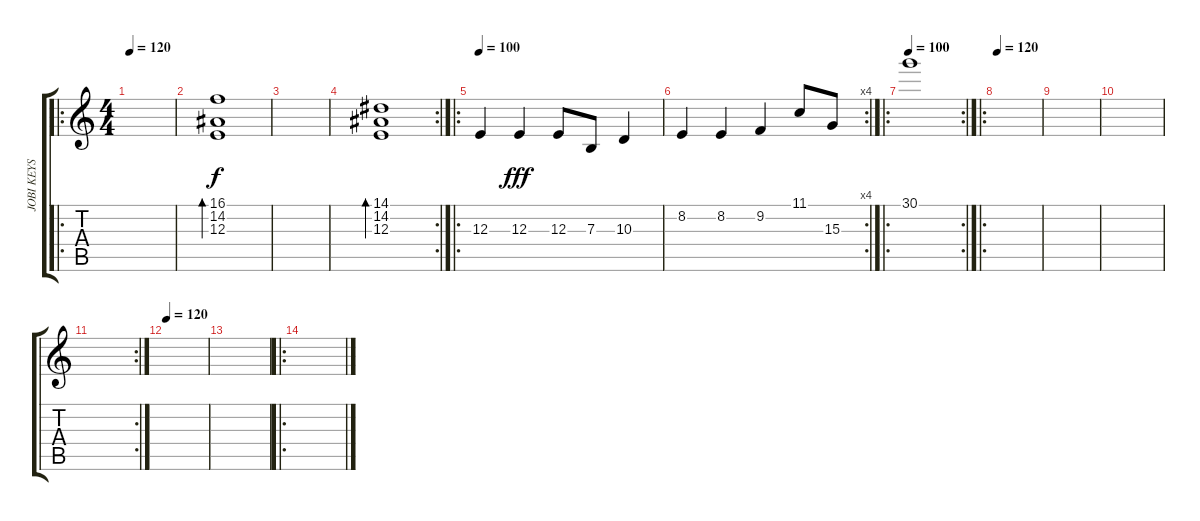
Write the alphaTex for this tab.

\track ("JOBI KEYS" "JOBI KEYS") {instrument orchestralharp}
\staff {score tabs}
\tuning (Db4 Ab3 E3 B2 Gb2 B1) {hide}
\ro
\ts (4 4)
\tempo 120
\tempo 60
\tempo 120
\clef g2
\ks c
|
(16.1 14.2 12.3).1{bd 480} |
|
\rc 2
(14.1 14.2 12.3).1{bd 480} |
\ro
\tempo 100
12.3.4{instrument electricgrandpiano} 12.3.4{dy fff} 12.3.8 7.3.8 10.3.4 |
\rc 4
8.2.4 8.2.4 9.2.4 11.1.8 15.3.8 |
\ro
\rc 2
\tempo 100
30.1.1 |
\ro
\tempo 120
|
|
|
\rc 2
|
\tempo 120
|
|
\ro
